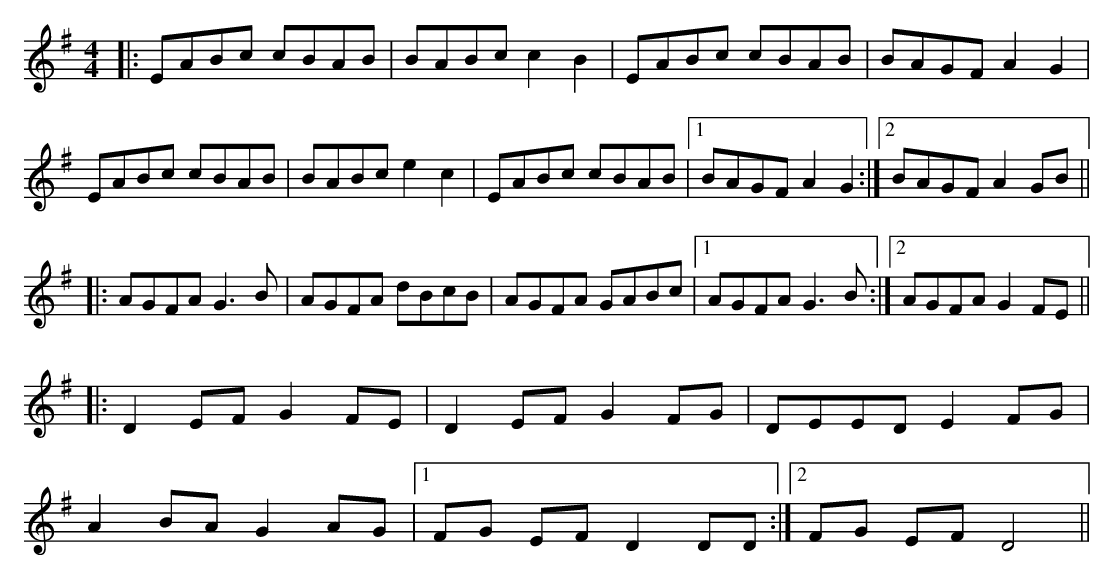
X:1
M:4/4
K:Ador
|:EABc cBAB|BABc c2 B2|EABc cBAB|BAGF A2 G2|
EABc cBAB|BABc e2 c2|EABc cBAB|1 BAGF A2 G2:|2 BAGF A2 GB||
|:AGFA G3B|AGFA dBcB|AGFA GABc|1 AGFA G3 B:|2 AGFA G2 FE||
|:D2 EF G2 FE|D2 EF G2 FG|DEED E2 FG|
A2 BA G2 AG|1 FG EF D2 DD:|2 FG EF D4||
